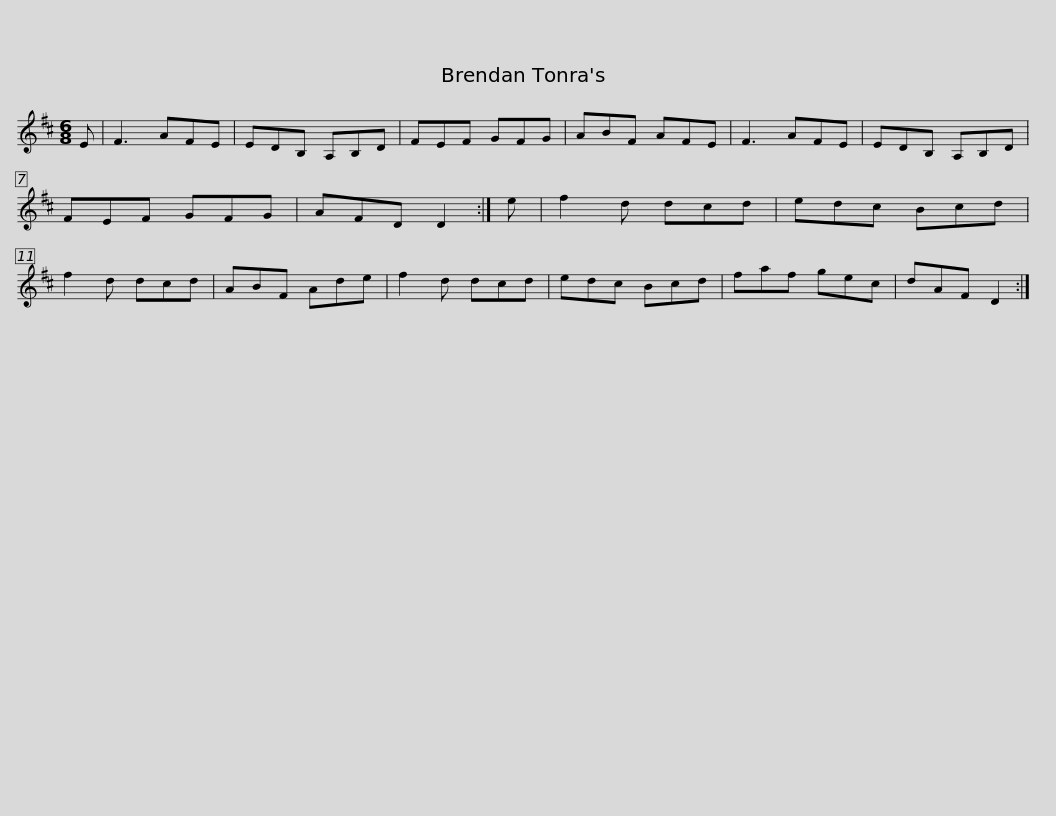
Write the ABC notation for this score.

X:1
L:1/8
M:6/8
I:linebreak $
K:D
V:1 treble
V:1
 E | F3 AFE | EDB, A,B,D | FEF GFG | ABF AFE | %5
 F3 AFE | EDB, A,B,D | FEF GFG |$ AFD D2 :| e | %10
 f2 d dcd | edc Bcd | f2 d dcd | ABF Ade | f2 d dcd | %15
 edc Bcd |$ faf gec | dAF D2 :| %18
